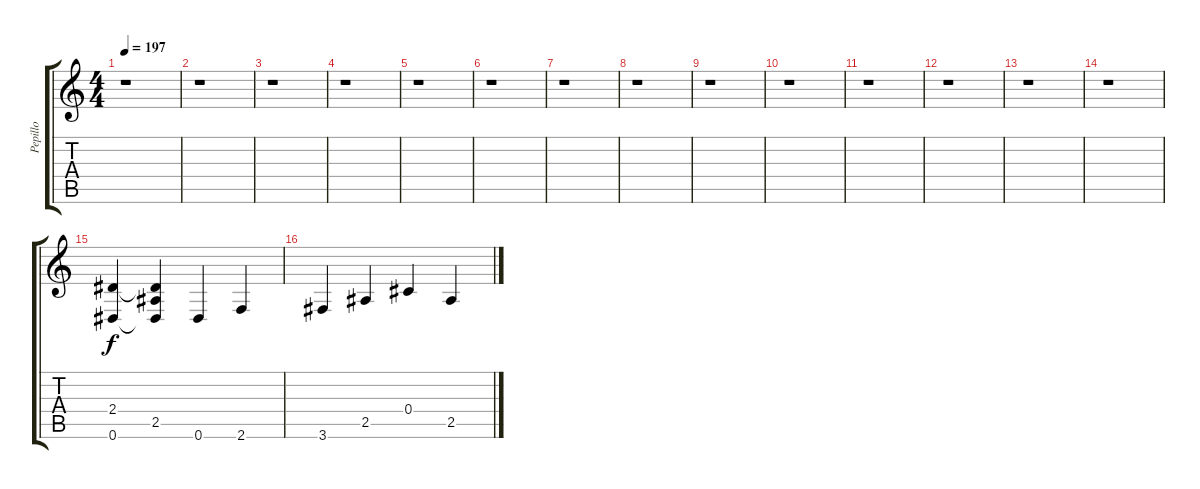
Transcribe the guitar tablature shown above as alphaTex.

\track ("Pepillo" "Pepillo") {instrument distortionguitar}
\staff {score tabs}
\tuning (Eb4 Bb3 Gb3 Db3 Ab2 Eb2) {hide}
\ts (4 4)
\tempo 197
\clef g2
\ks c
r.1{dy f} |
r.1 |
r.1 |
r.1 |
r.1 |
r.1 |
r.1 |
r.1 |
r.1 |
r.1 |
r.1 |
r.1 |
r.1 |
r.1 |
(2.4 0.6).4{instrument acousticguitarsteel} (2.4{t} 2.5 0.6{t}).4 0.6.4 2.6.4 |
3.6.4 2.5.4 0.4.4 2.5.4
